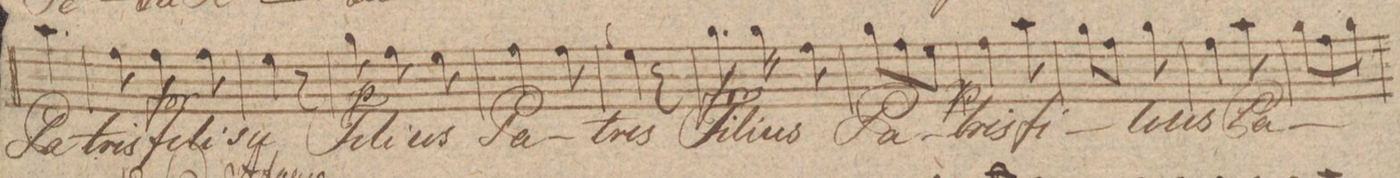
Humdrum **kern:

**kern	**text	**dynam
*I"Alto	*	*
*clefC3	*	*
*k[f#c#g#d#]	*	*
*M3/8	*	*
4.b\	Pa-	.
=100	=100	=100
8g#\	-tris	.
8g#\	fi-	f
8g#\	-li-	.
=101	=101	=101
4f#\	-su	.
8r	.	.
=102	=102	=102
4.ryy	.	.
=103	=103	=103
*	*color:auto	*
8a\	Fi-	p
8g#\	-li-	.
8f#\	-us	.
=104	=104	=104
4g#\	Pa-	.
8g#\	.	.
=105	=105	=105
8qqg#/	.	.
4f#\	-tris	.
8r	.	.
=106	=106	=106
8.a\	Fi-	f
16a\K	-li-	.
8g#\	-us	.
=107	=107	=107
8a\L	Pa-	.
8g#\	.	.
8f#\J	.	.
=108	=108	=108
4g#\	-tris	p
8b\	fi-	.
=109	=109	=109
8a\L	.	.
8g#\J	.	.
8a\	-li-	.
=110	=110	=110
4g#\	-us	.
8b\	Pa-	.
=111	=111	=111
8a\L	.	.
8g#\	.	.
8a\J	.	.
=112	=112	=112
*-	*-	*-
